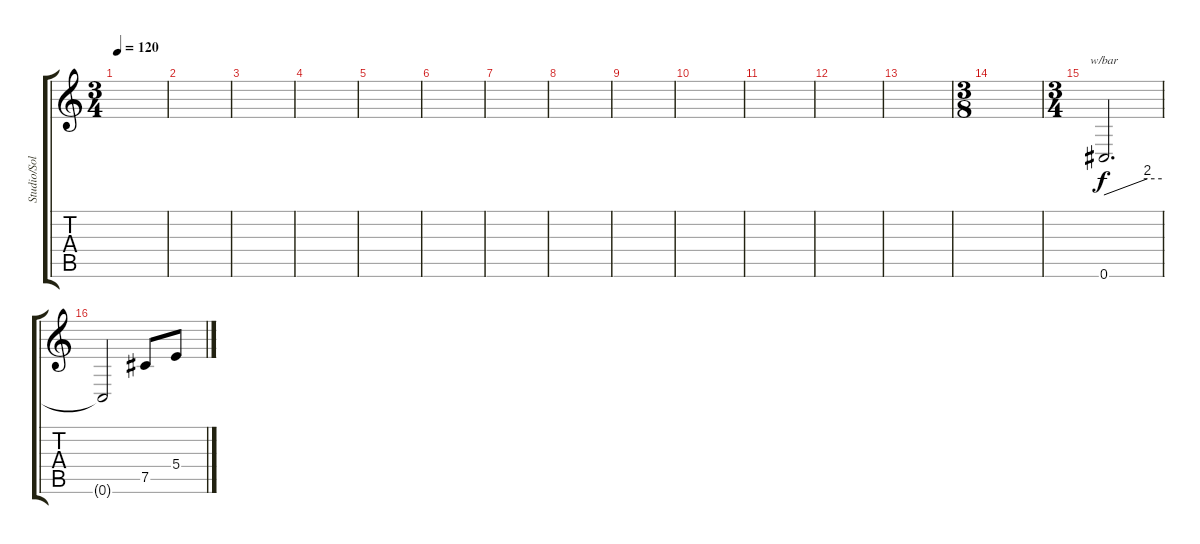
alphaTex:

\track ("Studio/Solo Guitar" "Studio/Sol") {instrument distortionguitar}
\staff {score tabs}
\tuning (Db4 Ab3 E3 B2 Gb2 Db2) {hide}
\ts (3 4)
\tempo 120
\clef g2
\ks c
|
|
|
|
|
|
|
|
|
|
|
|
|
\ts (3 8)
|
\ts (3 4)
0.6.2{d tbe (custom default 0 0 45 8 60 8)} |
0.6{t}.2 7.5.8 5.4.8
